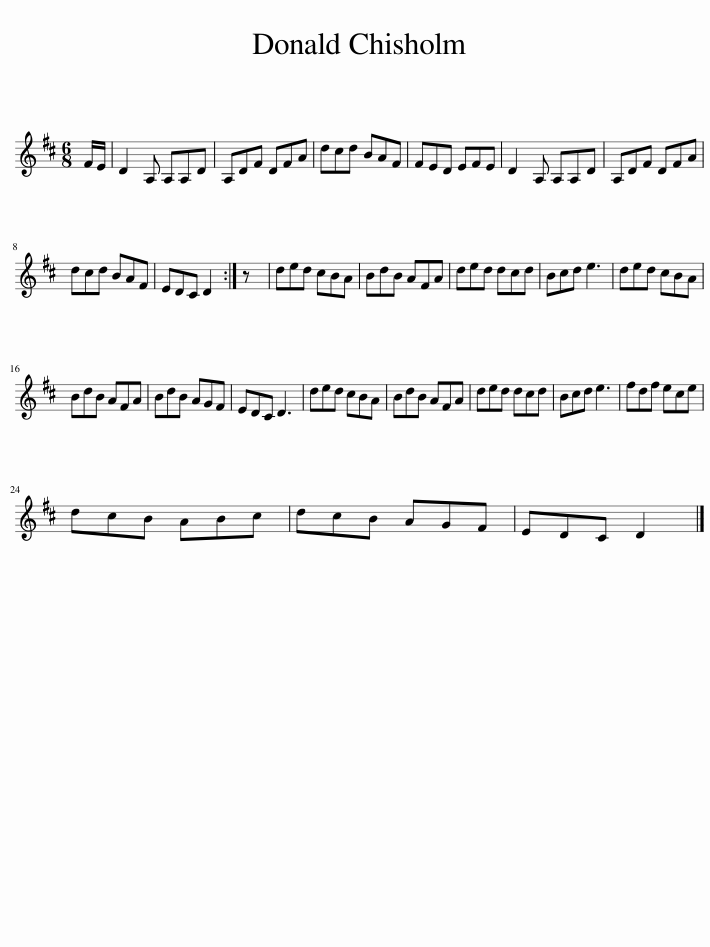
X:1
L:1/8
M:6/8
I:linebreak $
K:D
V:1 treble
V:1
 F/E/ | D2 A, A,A,D | A,DF DFA | dcd BAF | FED EFE | %5
 D2 A, A,A,D | A,DF DFA |$ dcd BAF | EDC D2 :| z | %10
 ded cBA | BdB AFA | ded dcd | Bcd e3 | ded cBA |$ %15
 BdB AFA | BdB AGF | EDC D3 | ded cBA | BdB AFA | %20
 ded dcd | Bcd e3 | fdf ece |$ dcB ABc | dcB AGF | %25
 EDC D2 |] %26
